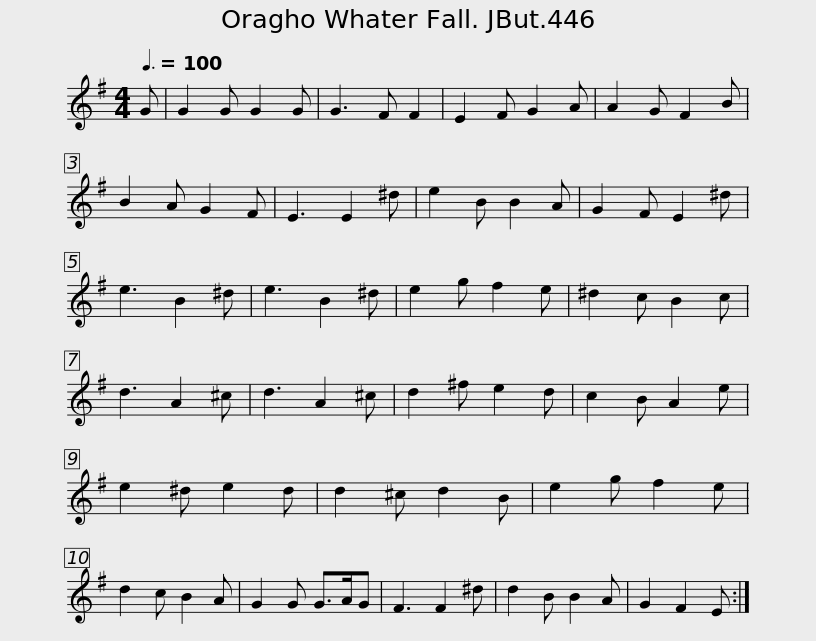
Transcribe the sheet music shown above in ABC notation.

X:1
L:1/8
Q:3/8=100
M:4/4
I:linebreak $
K:G
V:1 treble
V:1
 G | G2 G G2 G | G3 F F2 | E2 F G2 A | A2 G F2 B | %5
 B2 A G2 F | E3 E2 ^d | e2 B B2 A | G2 F E2 ^d |$ e3 B2 ^d | %10
 e3 B2 ^d | e2 g f2 e | ^d2 c B2 c | d3 A2 ^c | d3 A2 ^c | %15
 d2 ^f e2 d | c2 B A2 e | e2 ^d e2 d |$ d2 ^c d2 B | e2 g f2 e | %20
 d2 c B2 A | G2 G G>AG | F3 F2 ^d | d2 B B2 A | G2 F2 E :| %25
